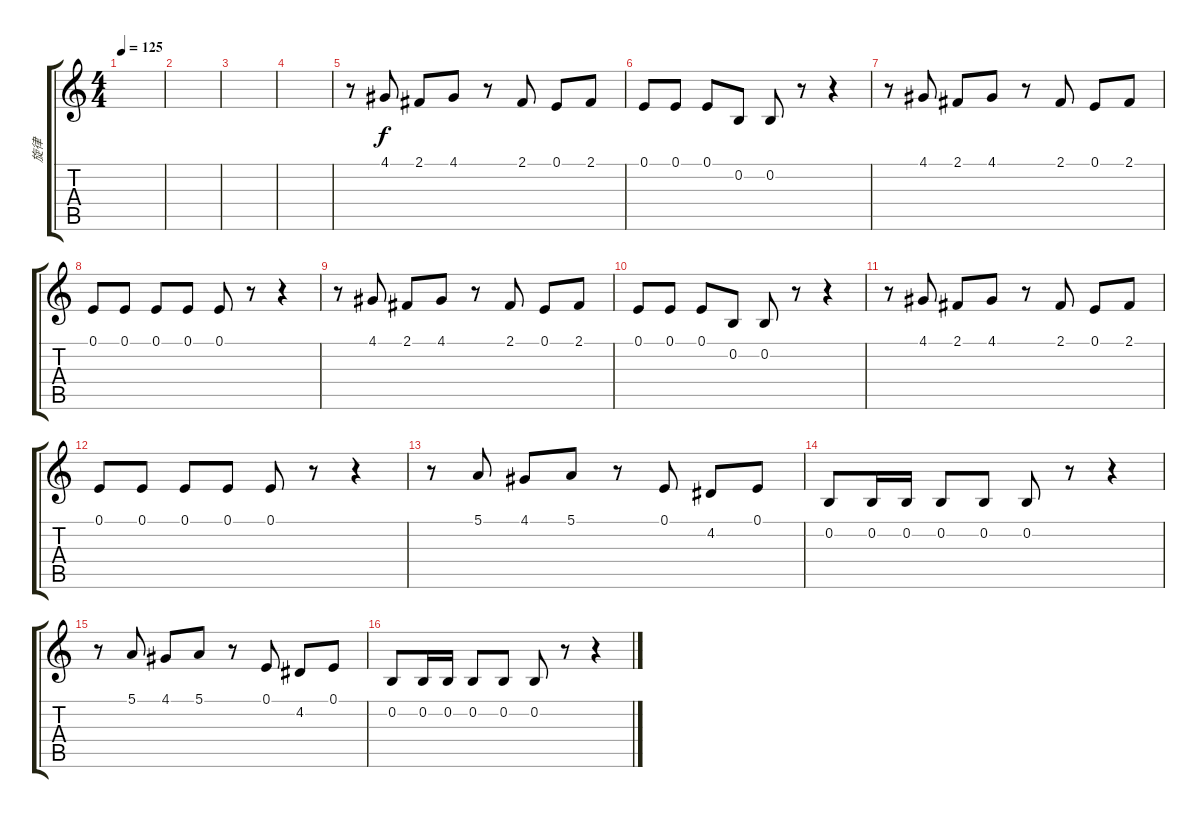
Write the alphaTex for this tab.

\track ("旋律" "旋律") {instrument lead5charang}
\staff {score tabs}
\tuning (E4 B3 G3 D3 A2 E2) {hide}
\ts (4 4)
\tempo 125
\clef g2
\ks c
|
|
|
|
r.8 4.1.8 2.1.8 4.1.8 r.8 2.1.8 0.1.8 2.1.8 |
0.1.8 0.1.8 0.1.8 0.2.8 0.2.8 r.8 r.4 |
r.8 4.1.8 2.1.8 4.1.8 r.8 2.1.8 0.1.8 2.1.8 |
0.1.8 0.1.8 0.1.8 0.1.8 0.1.8 r.8 r.4 |
r.8 4.1.8 2.1.8 4.1.8 r.8 2.1.8 0.1.8 2.1.8 |
0.1.8 0.1.8 0.1.8 0.2.8 0.2.8 r.8 r.4 |
r.8 4.1.8 2.1.8 4.1.8 r.8 2.1.8 0.1.8 2.1.8 |
0.1.8 0.1.8 0.1.8 0.1.8 0.1.8 r.8 r.4 |
r.8 5.1.8 4.1.8 5.1.8 r.8 0.1.8 4.2.8 0.1.8 |
0.2.8 0.2.16 0.2.16 0.2.8 0.2.8 0.2.8 r.8 r.4 |
r.8 5.1.8 4.1.8 5.1.8 r.8 0.1.8 4.2.8 0.1.8 |
0.2.8 0.2.16 0.2.16 0.2.8 0.2.8 0.2.8 r.8 r.4
